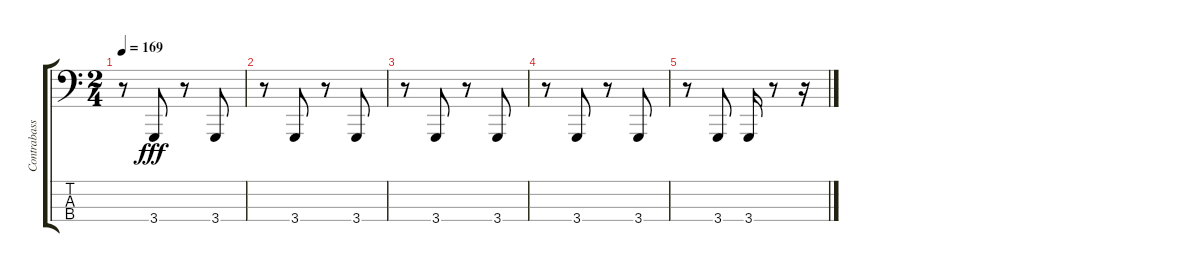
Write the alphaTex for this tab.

\track ("Contrabass" "Contrabass") {instrument stringensemble1}
\staff {score tabs}
\tuning (G2 D2 A1 E1) {hide}
\ts (2 4)
\tempo 169
\clef f4
\ks c
r.8{dy fff} 3.4.8 r.8 3.4.8 |
r.8 3.4.8 r.8 3.4.8 |
r.8 3.4.8 r.8 3.4.8 |
r.8 3.4.8 r.8 3.4.8 |
r.8 3.4.8 3.4.16 r.8 r.16
